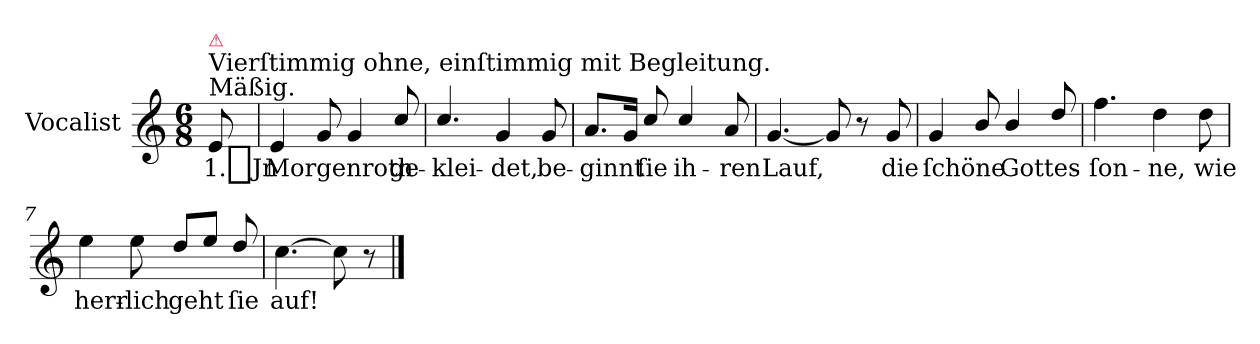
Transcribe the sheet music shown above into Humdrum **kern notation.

**kern	**text
*part1	*part1
*staff1	*staff1
*I"Vocalist	*
*clefG2	*
*k[]	*
*C:	*
*M6/8	*
=	=
!LO:TX:a:t=Mäßig.	!
!LO:TX:a:t=Vierſtimmig ohne, einſtimmig mit Begleitung.	!
!LO:TX:a:color=crimson:t=⚠	!
8e	1._Jn
=1	=1
4e	Morgenroth
8g	.
4g	.
8cc/	ge-
=2	=2
4.cc/	-klei-
4g	-det,
8g	be-
=3	=3
8.aL	-ginnt
16gJk	.
8cc/	ſie
4cc/	ih-
8a	-ren
=4	=4
[4.g	Lauf,
8g]	.
8r	.
8g	die
=5	=5
4g	ſchöne
8b/	.
4b/	Gottes-
8dd/	.
=6	=6
4.ff	-ſon-
4dd	-ne,
8dd	wie
=7	=7
4ee	herr-
8ee	-lich
8dd/L	geht
8eeJ	.
8dd/	ſie
=8	=8
[4.cc	auf!
8cc]	.
8r	.
==	==
*-	*-
